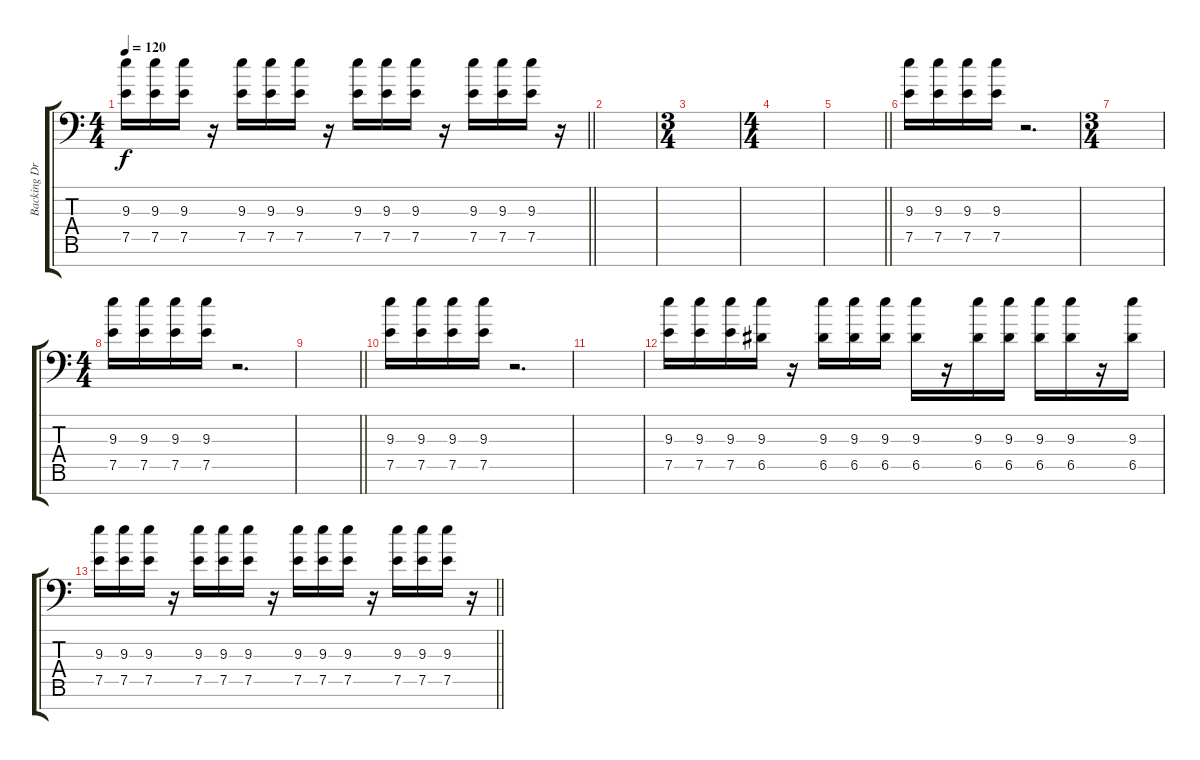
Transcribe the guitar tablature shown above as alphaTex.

\track ("Backing Dropped A" "Backing Dr") {instrument distortionguitar}
\staff {score tabs}
\tuning (E4 B3 G3 D3 A2 E2 A1) {hide}
\ts (4 4)
\tempo 120
\clef f4
\barLineRight lightlight
\ks c
(9.3 7.5).16{dy f} (9.3 7.5).16 (9.3 7.5).16 r.16 (9.3 7.5).16 (9.3 7.5).16 (9.3 7.5).16 r.16 (9.3 7.5).16 (9.3 7.5).16 (9.3 7.5).16 r.16 (9.3 7.5).16 (9.3 7.5).16 (9.3 7.5).16 r.16 |
|
\ts (3 4)
|
\ts (4 4)
|
\barLineRight lightlight
|
(9.3 7.5).16 (9.3 7.5).16 (9.3 7.5).16 (9.3 7.5).16 r.2{d} |
\ts (3 4)
|
\ts (4 4)
(9.3 7.5).16 (9.3 7.5).16 (9.3 7.5).16 (9.3 7.5).16 r.2{d} |
\barLineRight lightlight
|
(9.3 7.5).16 (9.3 7.5).16 (9.3 7.5).16 (9.3 7.5).16 r.2{d} |
|
(9.3 7.5).16 (9.3 7.5).16 (9.3 7.5).16 (9.3 6.5).16 r.16 (9.3 6.5).16 (9.3 6.5).16 (9.3 6.5).16 (9.3 6.5).16 r.16 (9.3 6.5).16 (9.3 6.5).16 (9.3 6.5).16 (9.3 6.5).16 r.16 (9.3 6.5).16 |
\barLineRight lightlight
(9.3 7.5).16 (9.3 7.5).16 (9.3 7.5).16 r.16 (9.3 7.5).16 (9.3 7.5).16 (9.3 7.5).16 r.16 (9.3 7.5).16 (9.3 7.5).16 (9.3 7.5).16 r.16 (9.3 7.5).16 (9.3 7.5).16 (9.3 7.5).16 r.16
